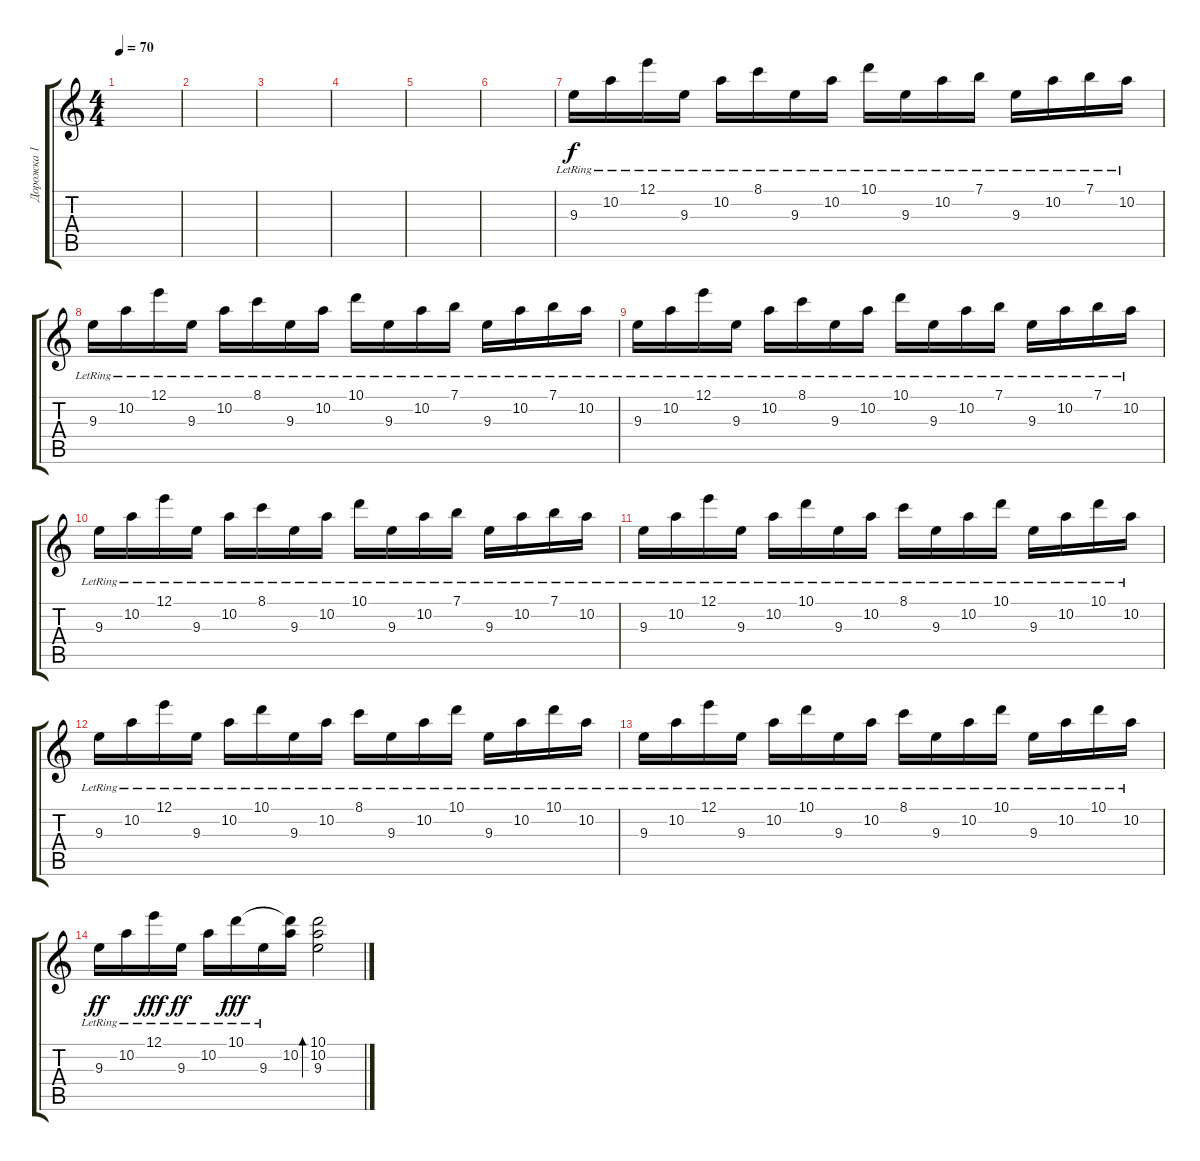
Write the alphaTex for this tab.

\track ("Дорожка 1" "Дорожка 1") {instrument electricguitarjazz}
\staff {score tabs}
\tuning (E4 B3 G3 D3 A2 E2) {hide}
\ts (4 4)
\tempo 70
\clef g2
\ks c
|
|
|
|
|
|
9.3{lr}.16 10.2{lr}.16 12.1{lr}.16 9.3{lr}.16 10.2{lr}.16 8.1{lr}.16 9.3{lr}.16 10.2{lr}.16 10.1{lr}.16 9.3{lr}.16 10.2{lr}.16 7.1{lr}.16 9.3{lr}.16 10.2{lr}.16 7.1{lr}.16 10.2{lr}.16 |
9.3{lr}.16 10.2{lr}.16 12.1{lr}.16 9.3{lr}.16 10.2{lr}.16 8.1{lr}.16 9.3{lr}.16 10.2{lr}.16 10.1{lr}.16 9.3{lr}.16 10.2{lr}.16 7.1{lr}.16 9.3{lr}.16 10.2{lr}.16 7.1{lr}.16 10.2{lr}.16 |
9.3{lr}.16 10.2{lr}.16 12.1{lr}.16 9.3{lr}.16 10.2{lr}.16 8.1{lr}.16 9.3{lr}.16 10.2{lr}.16 10.1{lr}.16 9.3{lr}.16 10.2{lr}.16 7.1{lr}.16 9.3{lr}.16 10.2{lr}.16 7.1{lr}.16 10.2{lr}.16 |
9.3{lr}.16 10.2{lr}.16 12.1{lr}.16 9.3{lr}.16 10.2{lr}.16 8.1{lr}.16 9.3{lr}.16 10.2{lr}.16 10.1{lr}.16 9.3{lr}.16 10.2{lr}.16 7.1{lr}.16 9.3{lr}.16 10.2{lr}.16 7.1{lr}.16 10.2{lr}.16 |
9.3{lr}.16 10.2{lr}.16 12.1{lr}.16 9.3{lr}.16 10.2{lr}.16 10.1{lr}.16 9.3{lr}.16 10.2{lr}.16 8.1{lr}.16 9.3{lr}.16 10.2{lr}.16 10.1{lr}.16 9.3{lr}.16 10.2{lr}.16 10.1{lr}.16 10.2{lr}.16 |
9.3{lr}.16 10.2{lr}.16 12.1{lr}.16 9.3{lr}.16 10.2{lr}.16 10.1{lr}.16 9.3{lr}.16 10.2{lr}.16 8.1{lr}.16 9.3{lr}.16 10.2{lr}.16 10.1{lr}.16 9.3{lr}.16 10.2{lr}.16 10.1{lr}.16 10.2{lr}.16 |
9.3{lr}.16 10.2{lr}.16 12.1{lr}.16 9.3{lr}.16 10.2{lr}.16 10.1{lr}.16 9.3{lr}.16 10.2{lr}.16 8.1{lr}.16 9.3{lr}.16 10.2{lr}.16 10.1{lr}.16 9.3{lr}.16 10.2{lr}.16 10.1{lr}.16 10.2{lr}.16 |
9.3{lr}.16{dy ff} 10.2{lr}.16 12.1{lr}.16{dy fff} 9.3{lr}.16{dy ff} 10.2{lr}.16 10.1{lr}.16{dy fff} 9.3{lr}.16 (10.1{t} 10.2).16 (10.1 10.2 9.3).2{bd 60}
